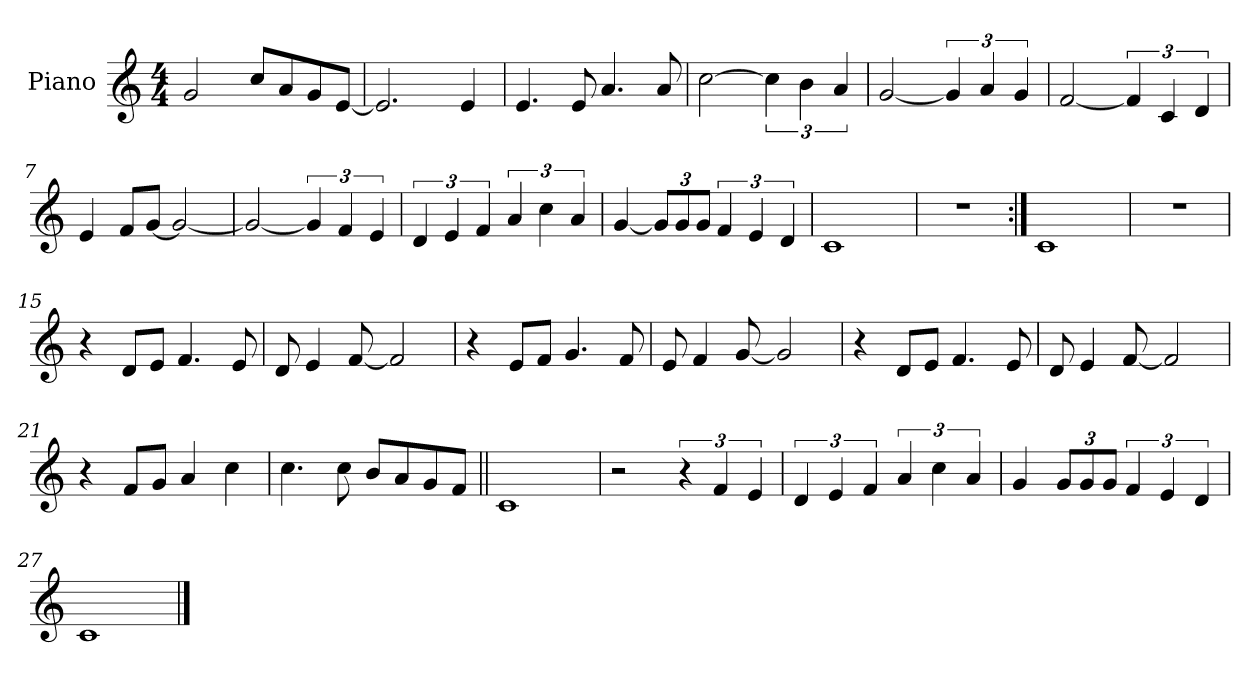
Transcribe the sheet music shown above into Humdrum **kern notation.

**kern
*part1
*staff1
*I"Piano
*I'Pno.
*clefG2
*k[]
*M4/4
=1
2g/
8cc/L
8a/
8g/
[8e/J
=2
2.e/]
4e/
=3
4.e/
8e/
4.a/
8a/
=4
[2cc\
6cc\]
6b\
6a/
=5
[2g/
6g/]
6a/
6g/
=6
[2f/
6f/]
6c/
6d/
=7
4e/
8f/L
[8g/J
2g/_
=8
2g/_
6g/]
6f/
6e/
!!LO:LB:g=z
=9
6d/
6e/
6f/
6a/
6cc\
6a/
=10
[4g/
*Xbrackettup
12g/L]
12g/
12g/J
*brackettup
6f/
6e/
6d/
=11
1c
=12
1r
=13:|!
1c
=14
1r
=15
4r
8d/L
8e/J
4.f/
8e/
=16
8d/
4e/
[8f/
2f/]
=17
4r
8e/L
8f/J
4.g/
8f/
!!LO:LB:g=z
=18
8e/
4f/
[8g/
2g/]
=19
4r
8d/L
8e/J
4.f/
8e/
=20
8d/
4e/
[8f/
2f/]
=21
4r
8f/L
8g/J
4a/
4cc\
=22
4.cc\
8cc\
8b/L
8a/
8g/
8f/J
!!LO:LB:g=z
=23||
1c
=24
2r
6r
6f/
6e/
=25
6d/
6e/
6f/
6a/
6cc\
6a/
=26
4g/
*Xbrackettup
12g/L
12g/
12g/J
*brackettup
6f/
6e/
6d/
=27
1c
==
*-
